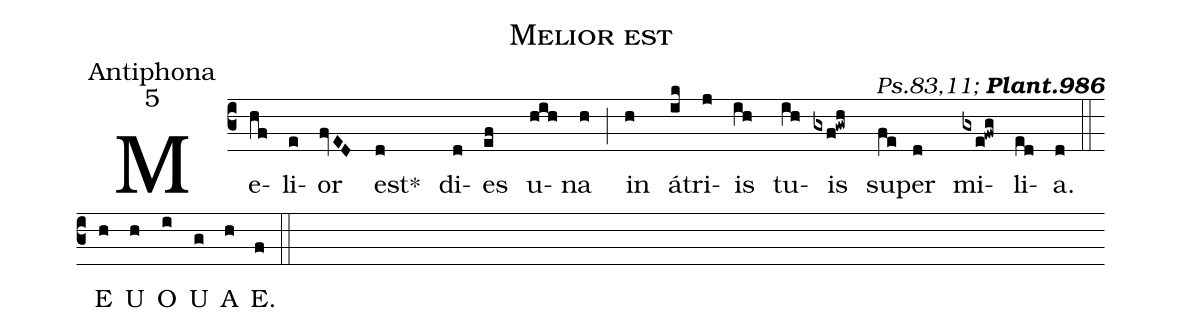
name:Melior est;
office-part:Antiphona;
mode:5;
commentary:{\itshape\mdseries Ps.83,11;\/} {\bfseries Plant.986};
%%
(c3) Me(hf)li(e)or(fvED) est<sp>*</sp>(d) di(d)es(ef) u(hih)na(h) (;)
in(h) á(ik)tri(j)is(ih) tu(ih)is(gxf!gwh) su(fe)per(d) mi(gxe!fwg)li(ed)a.(d) (::)
<eu>  E(h) U(h) O(i) U(g) A(h) E.(f) </eu> (::)
